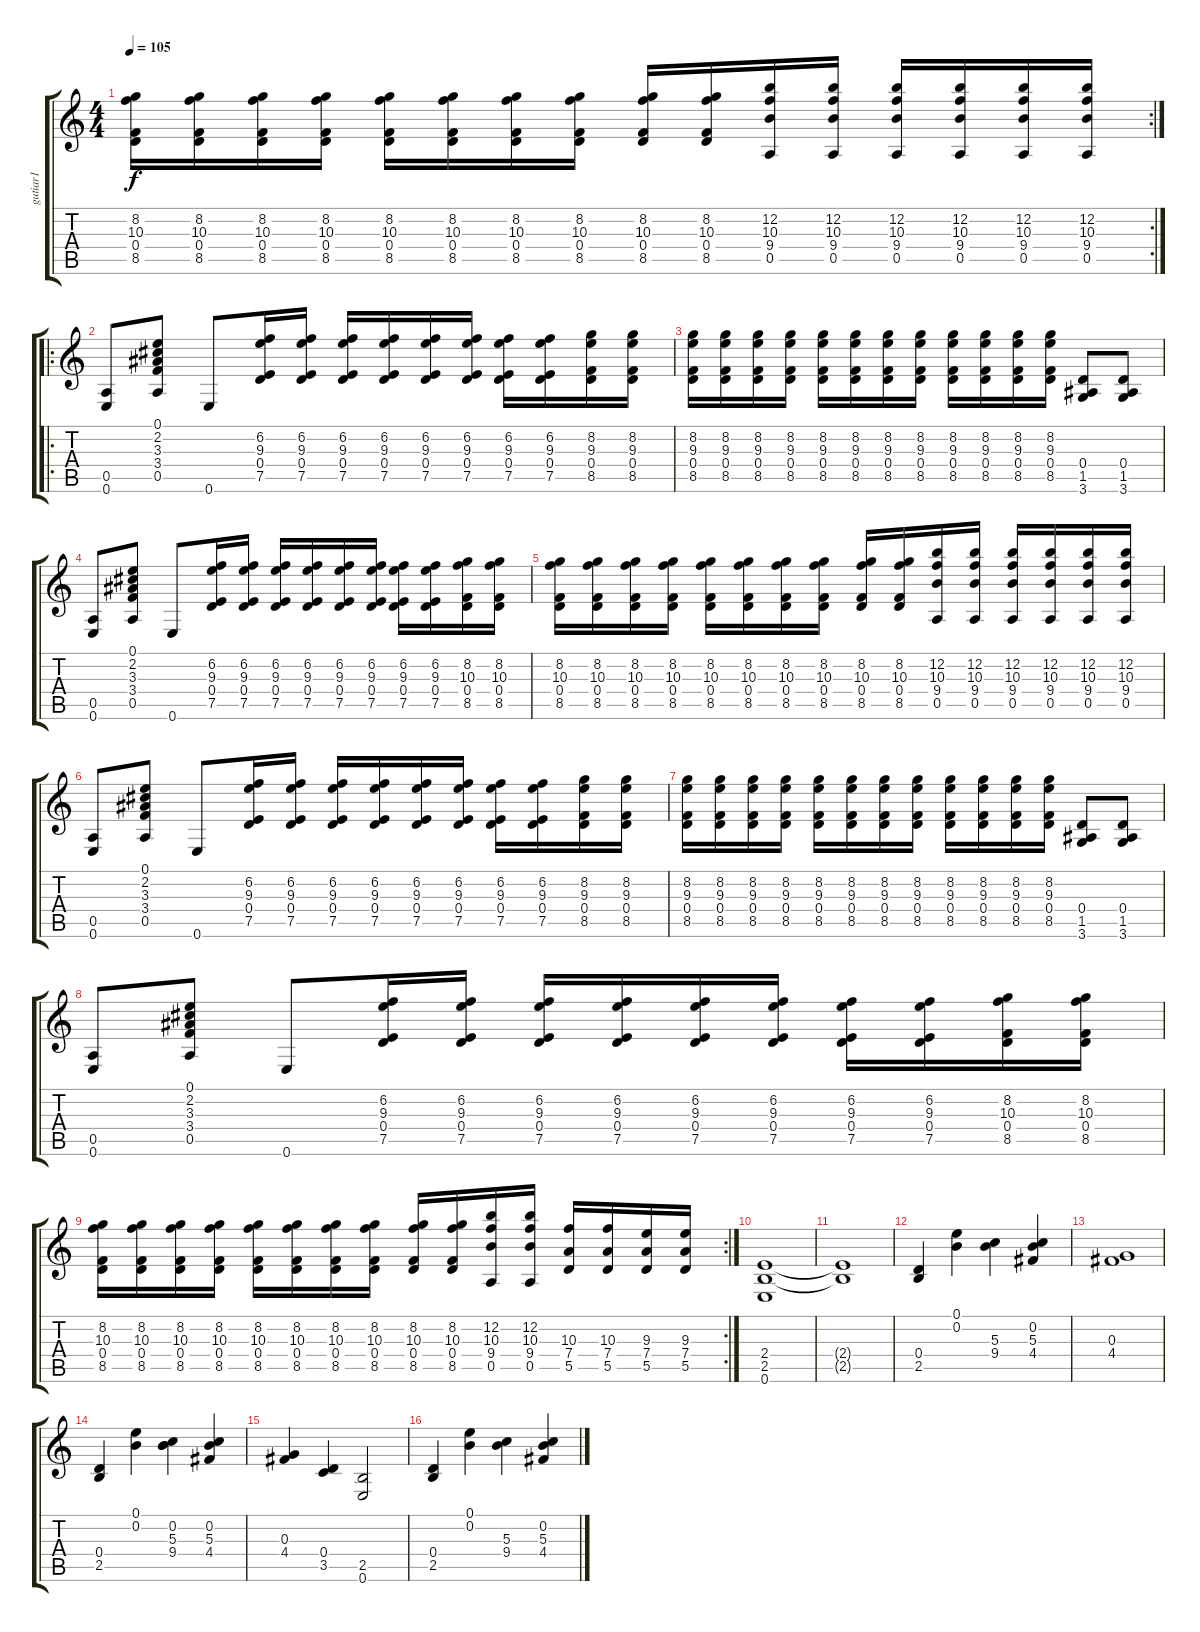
\track ("gutiar1" "gutiar1") {instrument distortionguitar}
\staff {score tabs}
\tuning (E4 B3 G3 D3 A2 E2) {hide}
\rc 2
\ts (4 4)
\tempo 105
\clef g2
\ks c
(8.2 10.3 0.4 8.5).16{dy f} (8.2 10.3 0.4 8.5).16 (8.2 10.3 0.4 8.5).16 (8.2 10.3 0.4 8.5).16 (8.2 10.3 0.4 8.5).16 (8.2 10.3 0.4 8.5).16 (8.2 10.3 0.4 8.5).16 (8.2 10.3 0.4 8.5).16 (8.2 10.3 0.4 8.5).16 (8.2 10.3 0.4 8.5).16 (12.2 10.3 9.4 0.5).16 (12.2 10.3 9.4 0.5).16 (12.2 10.3 9.4 0.5).16 (12.2 10.3 9.4 0.5).16 (12.2 10.3 9.4 0.5).16 (12.2 10.3 9.4 0.5).16 |
\ro
(0.5 0.6).8 (0.1 2.2 3.3 3.4 0.5).8 0.6.8 (6.2 9.3 0.4 7.5).16 (6.2 9.3 0.4 7.5).16 (6.2 9.3 0.4 7.5).16 (6.2 9.3 0.4 7.5).16 (6.2 9.3 0.4 7.5).16 (6.2 9.3 0.4 7.5).16 (6.2 9.3 0.4 7.5).16 (6.2 9.3 0.4 7.5).16 (8.2 9.3 0.4 8.5).16 (8.2 9.3 0.4 8.5).16 |
(8.2 9.3 0.4 8.5).16 (8.2 9.3 0.4 8.5).16 (8.2 9.3 0.4 8.5).16 (8.2 9.3 0.4 8.5).16 (8.2 9.3 0.4 8.5).16 (8.2 9.3 0.4 8.5).16 (8.2 9.3 0.4 8.5).16 (8.2 9.3 0.4 8.5).16 (8.2 9.3 0.4 8.5).16 (8.2 9.3 0.4 8.5).16 (8.2 9.3 0.4 8.5).16 (8.2 9.3 0.4 8.5).16 (0.4 1.5 3.6).8 (0.4 1.5 3.6).8 |
(0.5 0.6).8 (0.1 2.2 3.3 3.4 0.5).8 0.6.8 (6.2 9.3 0.4 7.5).16 (6.2 9.3 0.4 7.5).16 (6.2 9.3 0.4 7.5).16 (6.2 9.3 0.4 7.5).16 (6.2 9.3 0.4 7.5).16 (6.2 9.3 0.4 7.5).16 (6.2 9.3 0.4 7.5).16 (6.2 9.3 0.4 7.5).16 (8.2 10.3 0.4 8.5).16 (8.2 10.3 0.4 8.5).16 |
(8.2 10.3 0.4 8.5).16 (8.2 10.3 0.4 8.5).16 (8.2 10.3 0.4 8.5).16 (8.2 10.3 0.4 8.5).16 (8.2 10.3 0.4 8.5).16 (8.2 10.3 0.4 8.5).16 (8.2 10.3 0.4 8.5).16 (8.2 10.3 0.4 8.5).16 (8.2 10.3 0.4 8.5).16 (8.2 10.3 0.4 8.5).16 (12.2 10.3 9.4 0.5).16 (12.2 10.3 9.4 0.5).16 (12.2 10.3 9.4 0.5).16 (12.2 10.3 9.4 0.5).16 (12.2 10.3 9.4 0.5).16 (12.2 10.3 9.4 0.5).16 |
(0.5 0.6).8 (0.1 2.2 3.3 3.4 0.5).8 0.6.8 (6.2 9.3 0.4 7.5).16 (6.2 9.3 0.4 7.5).16 (6.2 9.3 0.4 7.5).16 (6.2 9.3 0.4 7.5).16 (6.2 9.3 0.4 7.5).16 (6.2 9.3 0.4 7.5).16 (6.2 9.3 0.4 7.5).16 (6.2 9.3 0.4 7.5).16 (8.2 9.3 0.4 8.5).16 (8.2 9.3 0.4 8.5).16 |
(8.2 9.3 0.4 8.5).16 (8.2 9.3 0.4 8.5).16 (8.2 9.3 0.4 8.5).16 (8.2 9.3 0.4 8.5).16 (8.2 9.3 0.4 8.5).16 (8.2 9.3 0.4 8.5).16 (8.2 9.3 0.4 8.5).16 (8.2 9.3 0.4 8.5).16 (8.2 9.3 0.4 8.5).16 (8.2 9.3 0.4 8.5).16 (8.2 9.3 0.4 8.5).16 (8.2 9.3 0.4 8.5).16 (0.4 1.5 3.6).8 (0.4 1.5 3.6).8 |
(0.5 0.6).8 (0.1 2.2 3.3 3.4 0.5).8 0.6.8 (6.2 9.3 0.4 7.5).16 (6.2 9.3 0.4 7.5).16 (6.2 9.3 0.4 7.5).16 (6.2 9.3 0.4 7.5).16 (6.2 9.3 0.4 7.5).16 (6.2 9.3 0.4 7.5).16 (6.2 9.3 0.4 7.5).16 (6.2 9.3 0.4 7.5).16 (8.2 10.3 0.4 8.5).16 (8.2 10.3 0.4 8.5).16 |
\rc 2
(8.2 10.3 0.4 8.5).16 (8.2 10.3 0.4 8.5).16 (8.2 10.3 0.4 8.5).16 (8.2 10.3 0.4 8.5).16 (8.2 10.3 0.4 8.5).16 (8.2 10.3 0.4 8.5).16 (8.2 10.3 0.4 8.5).16 (8.2 10.3 0.4 8.5).16 (8.2 10.3 0.4 8.5).16 (8.2 10.3 0.4 8.5).16 (12.2 10.3 9.4 0.5).16 (12.2 10.3 9.4 0.5).16 (10.3 7.4 5.5).16 (10.3 7.4 5.5).16 (9.3 7.4 5.5).16 (9.3 7.4 5.5).16 |
(2.4 2.5 0.6).1 |
(2.4{t} 2.5{t}).1 |
(0.4 2.5).4{instrument electricguitarclean} (0.1 0.2).4 (5.3 9.4).4 (0.2 5.3 4.4).4 |
(0.3 4.4).1 |
(0.4 2.5).4 (0.1 0.2).4 (0.2 5.3 9.4).4 (0.2 5.3 4.4).4 |
(0.3 4.4).4 (0.4 3.5).4 (2.5 0.6).2 |
(0.4 2.5).4 (0.1 0.2).4 (5.3 9.4).4 (0.2 5.3 4.4).4
